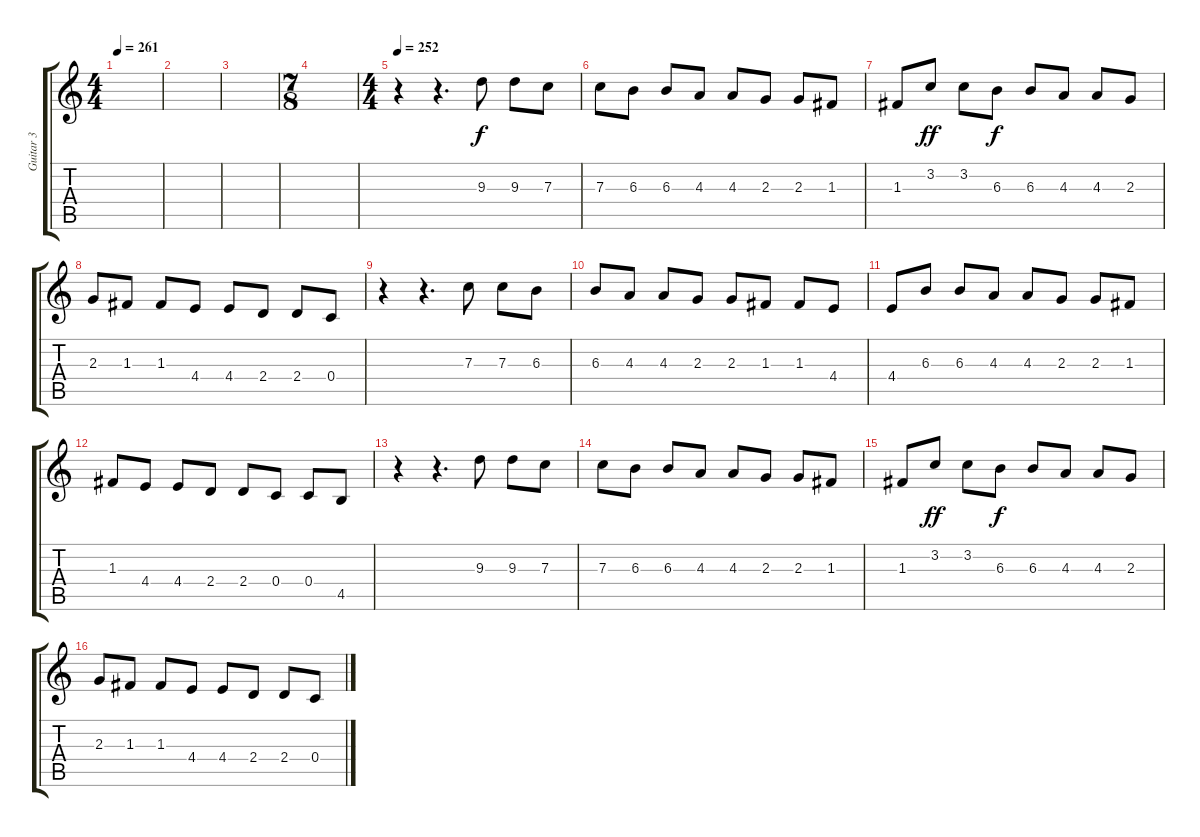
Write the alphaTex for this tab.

\track ("Guitar 3" "Guitar 3") {instrument distortionguitar}
\staff {score tabs}
\tuning (D4 A3 F3 C3 G2 C2) {hide}
\ts (4 4)
\tempo 261
\clef g2
\ks c
|
|
|
\ts (7 8)
|
\ts (4 4)
\tempo 252
r.4 r.4{d} 9.3.8 9.3.8 7.3.8 |
7.3.8 6.3.8 6.3.8 4.3.8 4.3.8 2.3.8 2.3.8 1.3.8 |
1.3.8 3.2.8{dy ff} 3.2.8 6.3.8{dy f} 6.3.8 4.3.8 4.3.8 2.3.8 |
2.3.8 1.3.8 1.3.8 4.4.8 4.4.8 2.4.8 2.4.8 0.4.8 |
r.4 r.4{d} 7.3.8 7.3.8 6.3.8 |
6.3.8 4.3.8 4.3.8 2.3.8 2.3.8 1.3.8 1.3.8 4.4.8 |
4.4.8 6.3.8 6.3.8 4.3.8 4.3.8 2.3.8 2.3.8 1.3.8 |
1.3.8 4.4.8 4.4.8 2.4.8 2.4.8 0.4.8 0.4.8 4.5.8 |
r.4 r.4{d} 9.3.8 9.3.8 7.3.8 |
7.3.8 6.3.8 6.3.8 4.3.8 4.3.8 2.3.8 2.3.8 1.3.8 |
1.3.8 3.2.8{dy ff} 3.2.8 6.3.8{dy f} 6.3.8 4.3.8 4.3.8 2.3.8 |
2.3.8 1.3.8 1.3.8 4.4.8 4.4.8 2.4.8 2.4.8 0.4.8
